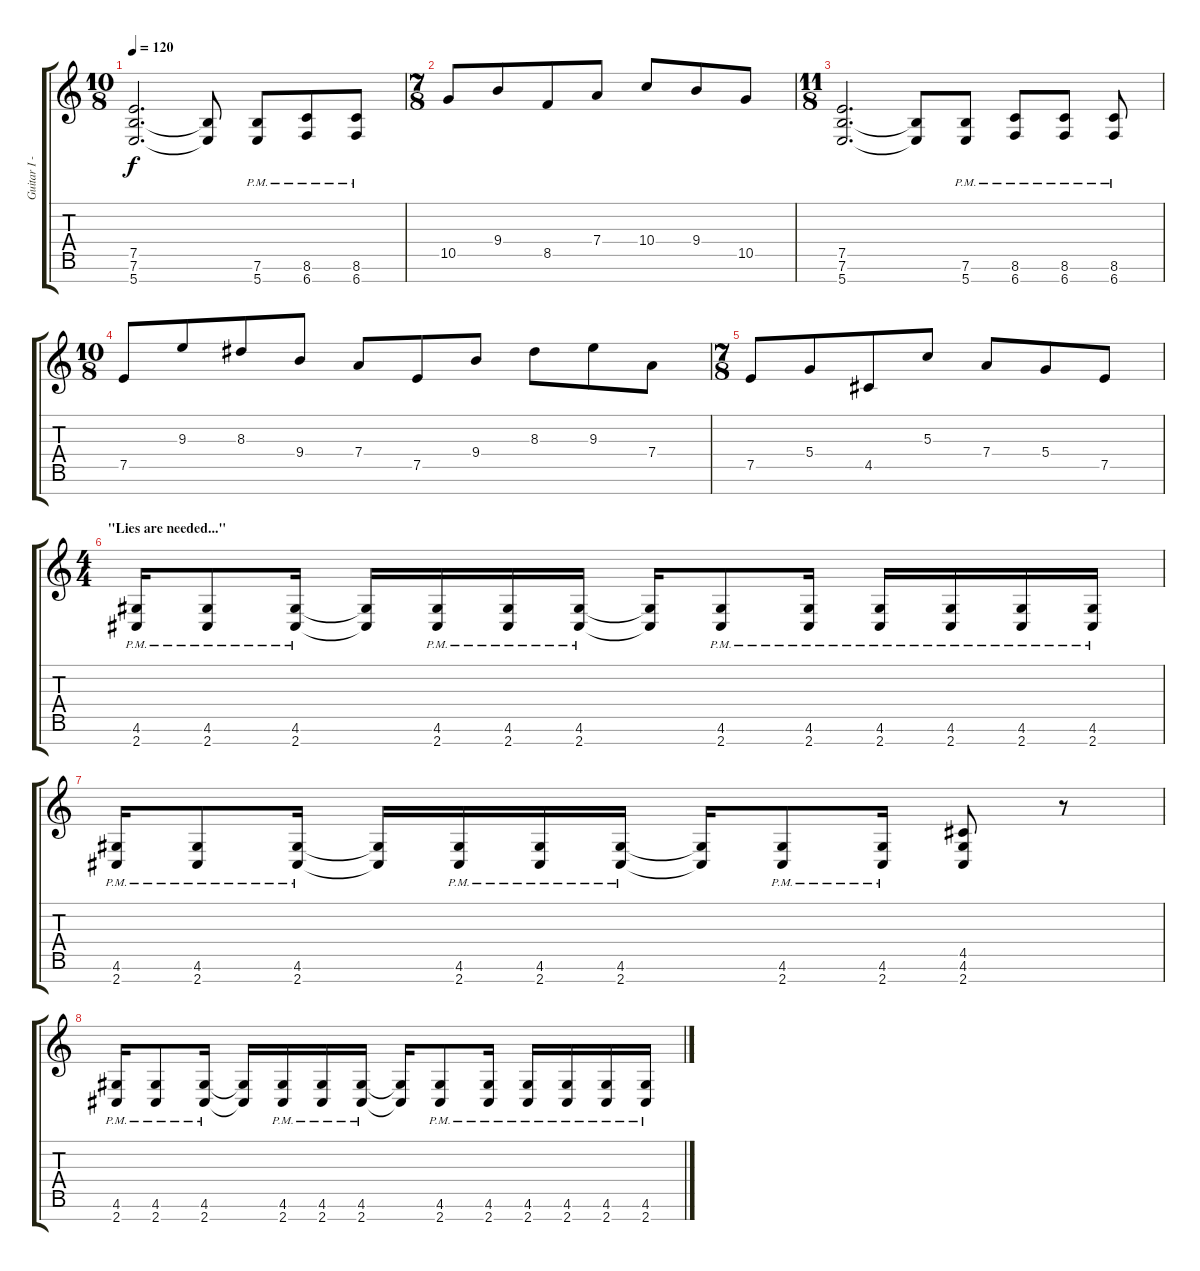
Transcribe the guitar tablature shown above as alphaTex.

\track ("Guitar I - Left" "Guitar I -") {instrument distortionguitar}
\staff {score tabs}
\tuning (E4 B3 G3 D3 A2 E2 B1) {hide}
\ts (10 8)
\tempo 120
\clef g2
\ks c
(7.5 7.6 5.7).2{d dy f} (7.6{t} 5.7{t}).8 (7.6{pm} 5.7{pm}).8 (8.6{pm} 6.7{pm}).8 (8.6{pm} 6.7{pm}).8 |
\ts (7 8)
10.5.8 9.4.8 8.5.8 7.4.8 10.4.8 9.4.8 10.5.8 |
\ts (11 8)
(7.5 7.6 5.7).2{d} (7.6{t} 5.7{t}).8 (7.6{pm} 5.7{pm}).8 (8.6{pm} 6.7{pm}).8 (8.6{pm} 6.7{pm}).8 (8.6{pm} 6.7{pm}).8 |
\ts (10 8)
7.5.8 9.3.8 8.3.8 9.4.8 7.4.8 7.5.8 9.4.8 8.3.8 9.3.8 7.4.8 |
\ts (7 8)
7.5.8 5.4.8 4.5.8 5.3.8 7.4.8 5.4.8 7.5.8 |
\ts (4 4)
\section ("" "\"Lies are needed...\"")
(4.6{pm} 2.7{pm}).16 (4.6{pm} 2.7{pm}).8 (4.6{pm} 2.7{pm}).16 (4.6{t} 2.7{t}).16 (4.6{pm} 2.7{pm}).16 (4.6{pm} 2.7{pm}).16 (4.6{pm} 2.7{pm}).16 (4.6{t} 2.7{t}).16 (4.6{pm} 2.7{pm}).8 (4.6{pm} 2.7{pm}).16 (4.6{pm} 2.7{pm}).16 (4.6{pm} 2.7{pm}).16 (4.6{pm} 2.7{pm}).16 (4.6{pm} 2.7{pm}).16 |
(4.6{pm} 2.7{pm}).16 (4.6{pm} 2.7{pm}).8 (4.6{pm} 2.7{pm}).16 (4.6{t} 2.7{t}).16 (4.6{pm} 2.7{pm}).16 (4.6{pm} 2.7{pm}).16 (4.6{pm} 2.7{pm}).16 (4.6{t} 2.7{t}).16 (4.6{pm} 2.7{pm}).8 (4.6{pm} 2.7{pm}).16 (4.5 4.6 2.7).8 r.8 |
(4.6{pm} 2.7{pm}).16 (4.6{pm} 2.7{pm}).8 (4.6{pm} 2.7{pm}).16 (4.6{t} 2.7{t}).16 (4.6{pm} 2.7{pm}).16 (4.6{pm} 2.7{pm}).16 (4.6{pm} 2.7{pm}).16 (4.6{t} 2.7{t}).16 (4.6{pm} 2.7{pm}).8 (4.6{pm} 2.7{pm}).16 (4.6{pm} 2.7{pm}).16 (4.6{pm} 2.7{pm}).16 (4.6{pm} 2.7{pm}).16 (4.6{pm} 2.7{pm}).16
